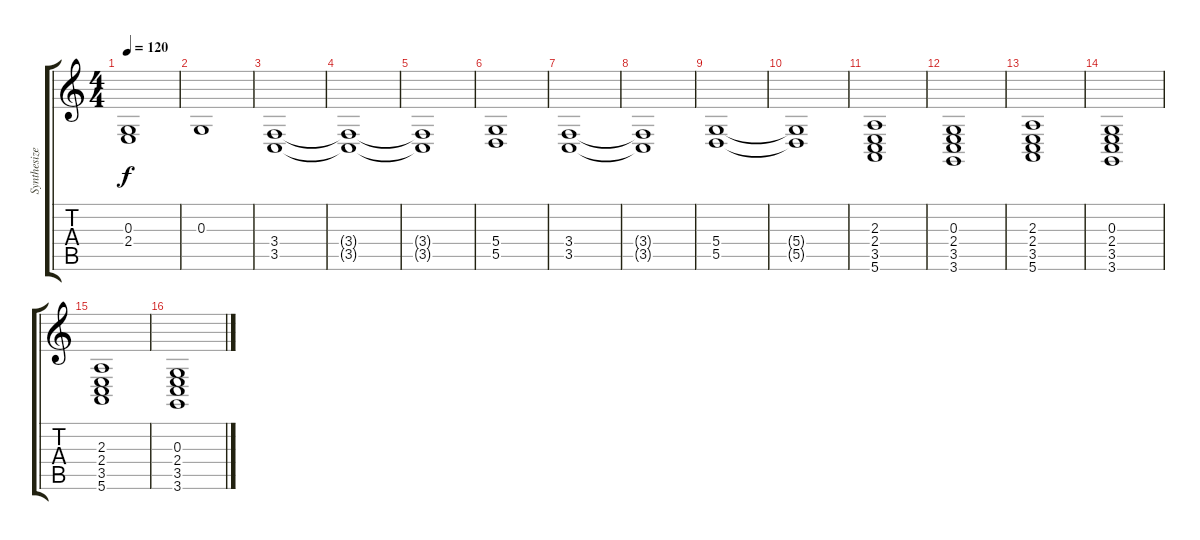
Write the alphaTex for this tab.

\track ("Synthesizer" "Synthesize") {instrument synthvoice}
\staff {score tabs}
\tuning (E4 B3 G3 D3 A2 E2) {hide}
\ts (4 4)
\tempo 120
\clef g2
\ks c
(0.3 2.4).1{dy f} |
0.3.1 |
(3.4 3.5).1 |
(3.4{t} 3.5{t}).1 |
(3.4{t} 3.5{t}).1 |
(5.4 5.5).1 |
(3.4 3.5).1 |
(3.4{t} 3.5{t}).1 |
(5.4 5.5).1 |
(5.4{t} 5.5{t}).1 |
(2.3 2.4 3.5 5.6).1 |
(0.3 2.4 3.5 3.6).1 |
(2.3 2.4 3.5 5.6).1 |
(0.3 2.4 3.5 3.6).1 |
(2.3 2.4 3.5 5.6).1 |
(0.3 2.4 3.5 3.6).1
